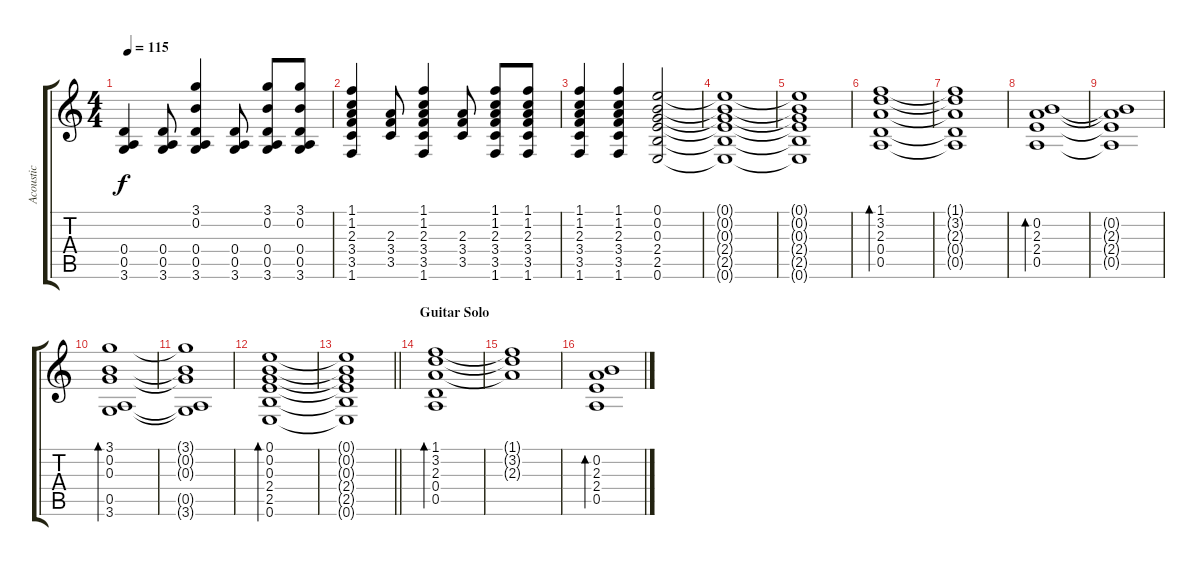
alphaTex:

\track ("Acoustic" "Acoustic") {instrument acousticguitarsteel}
\staff {score tabs}
\tuning (E4 B3 G3 D3 A2 E2) {hide}
\ts (4 4)
\tempo 115
\clef g2
\ks c
(0.4 0.5 3.6).4{dy f} (0.4 0.5 3.6).8 (3.1 0.2 0.4 0.5 3.6).4 (0.4 0.5 3.6).8 (3.1 0.2 0.4 0.5 3.6).8 (3.1 0.2 0.4 0.5 3.6).8 |
(1.1 1.2 2.3 3.4 3.5 1.6).4 (2.3 3.4 3.5).8 (1.1 1.2 2.3 3.4 3.5 1.6).4 (2.3 3.4 3.5).8 (1.1 1.2 2.3 3.4 3.5 1.6).8 (1.1 1.2 2.3 3.4 3.5 1.6).8 |
(1.1 1.2 2.3 3.4 3.5 1.6).4 (1.1 1.2 2.3 3.4 3.5 1.6).4 (0.1 0.2 0.3 2.4 2.5 0.6).2 |
(0.1{t} 0.2{t} 0.3{t} 2.4{t} 2.5{t} 0.6{t}).1 |
(0.1{t} 0.2{t} 0.3{t} 2.4{t} 2.5{t} 0.6{t}).1 |
(1.1 3.2 2.3 0.4 0.5).1{bd 240} |
(1.1{t} 3.2{t} 2.3{t} 0.4{t} 0.5{t}).1 |
(0.2 2.3 2.4 0.5).1{bd 240} |
(0.2{t} 2.3{t} 2.4{t} 0.5{t}).1 |
(3.1 0.2 0.3 0.5 3.6).1{bd 240} |
(3.1{t} 0.2{t} 0.3{t} 0.5{t} 3.6{t}).1 |
(0.1 0.2 0.3 2.4 2.5 0.6).1{bd 240} |
\barLineRight lightlight
(0.1{t} 0.2{t} 0.3{t} 2.4{t} 2.5{t} 0.6{t}).1 |
\section ("" "Guitar Solo")
(1.1 3.2 2.3 0.4 0.5).1{bd 240} |
(1.1{t} 3.2{t} 2.3{t}).1 |
(0.2 2.3 2.4 0.5).1{bd 240}
